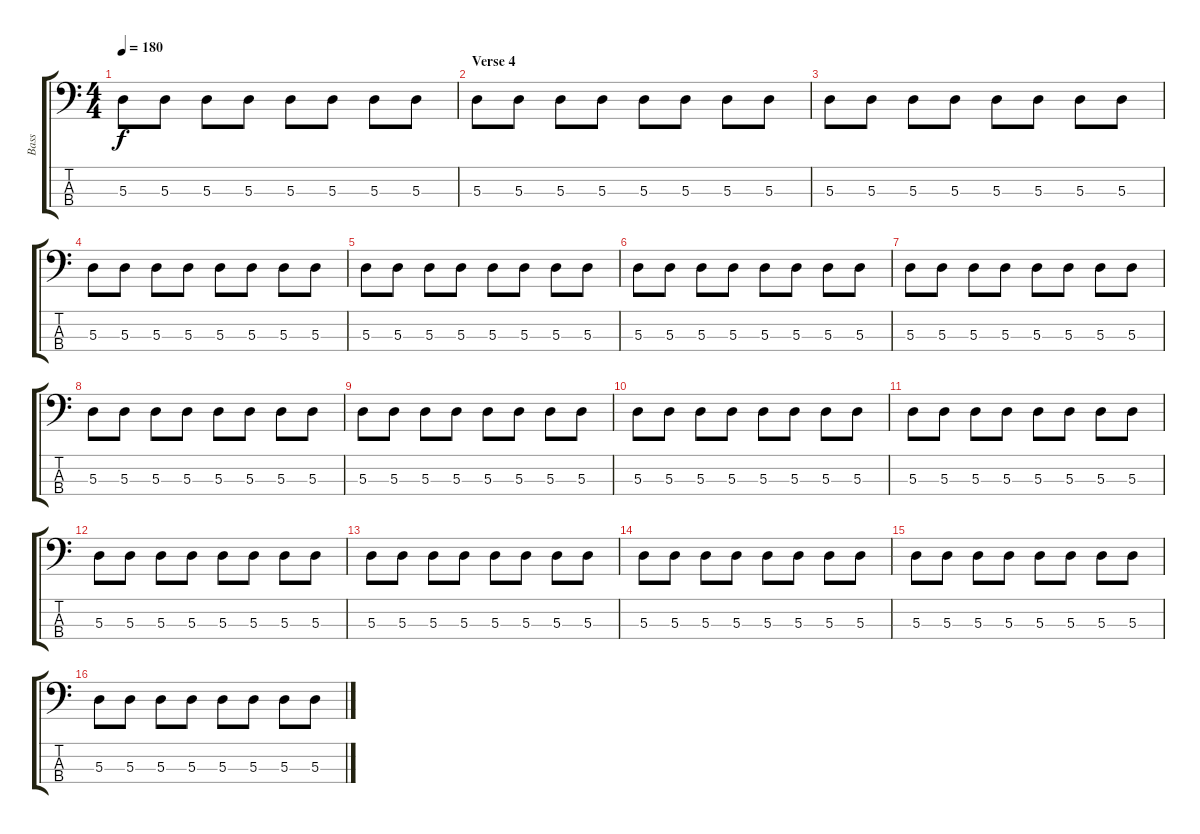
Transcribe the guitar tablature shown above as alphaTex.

\track ("Bass" "Bass") {instrument electricbassfinger}
\staff {score tabs}
\tuning (G2 D2 A1 E1) {hide}
\ts (4 4)
\tempo 180
\clef f4
\ks c
5.3.8{dy f} 5.3.8 5.3.8 5.3.8 5.3.8 5.3.8 5.3.8 5.3.8 |
\section ("" "Verse 4")
5.3.8 5.3.8 5.3.8 5.3.8 5.3.8 5.3.8 5.3.8 5.3.8 |
5.3.8 5.3.8 5.3.8 5.3.8 5.3.8 5.3.8 5.3.8 5.3.8 |
5.3.8 5.3.8 5.3.8 5.3.8 5.3.8 5.3.8 5.3.8 5.3.8 |
5.3.8 5.3.8 5.3.8 5.3.8 5.3.8 5.3.8 5.3.8 5.3.8 |
5.3.8 5.3.8 5.3.8 5.3.8 5.3.8 5.3.8 5.3.8 5.3.8 |
5.3.8 5.3.8 5.3.8 5.3.8 5.3.8 5.3.8 5.3.8 5.3.8 |
5.3.8 5.3.8 5.3.8 5.3.8 5.3.8 5.3.8 5.3.8 5.3.8 |
5.3.8 5.3.8 5.3.8 5.3.8 5.3.8 5.3.8 5.3.8 5.3.8 |
5.3.8 5.3.8 5.3.8 5.3.8 5.3.8 5.3.8 5.3.8 5.3.8 |
5.3.8 5.3.8 5.3.8 5.3.8 5.3.8 5.3.8 5.3.8 5.3.8 |
5.3.8 5.3.8 5.3.8 5.3.8 5.3.8 5.3.8 5.3.8 5.3.8 |
5.3.8 5.3.8 5.3.8 5.3.8 5.3.8 5.3.8 5.3.8 5.3.8 |
5.3.8 5.3.8 5.3.8 5.3.8 5.3.8 5.3.8 5.3.8 5.3.8 |
5.3.8 5.3.8 5.3.8 5.3.8 5.3.8 5.3.8 5.3.8 5.3.8 |
5.3.8 5.3.8 5.3.8 5.3.8 5.3.8 5.3.8 5.3.8 5.3.8
